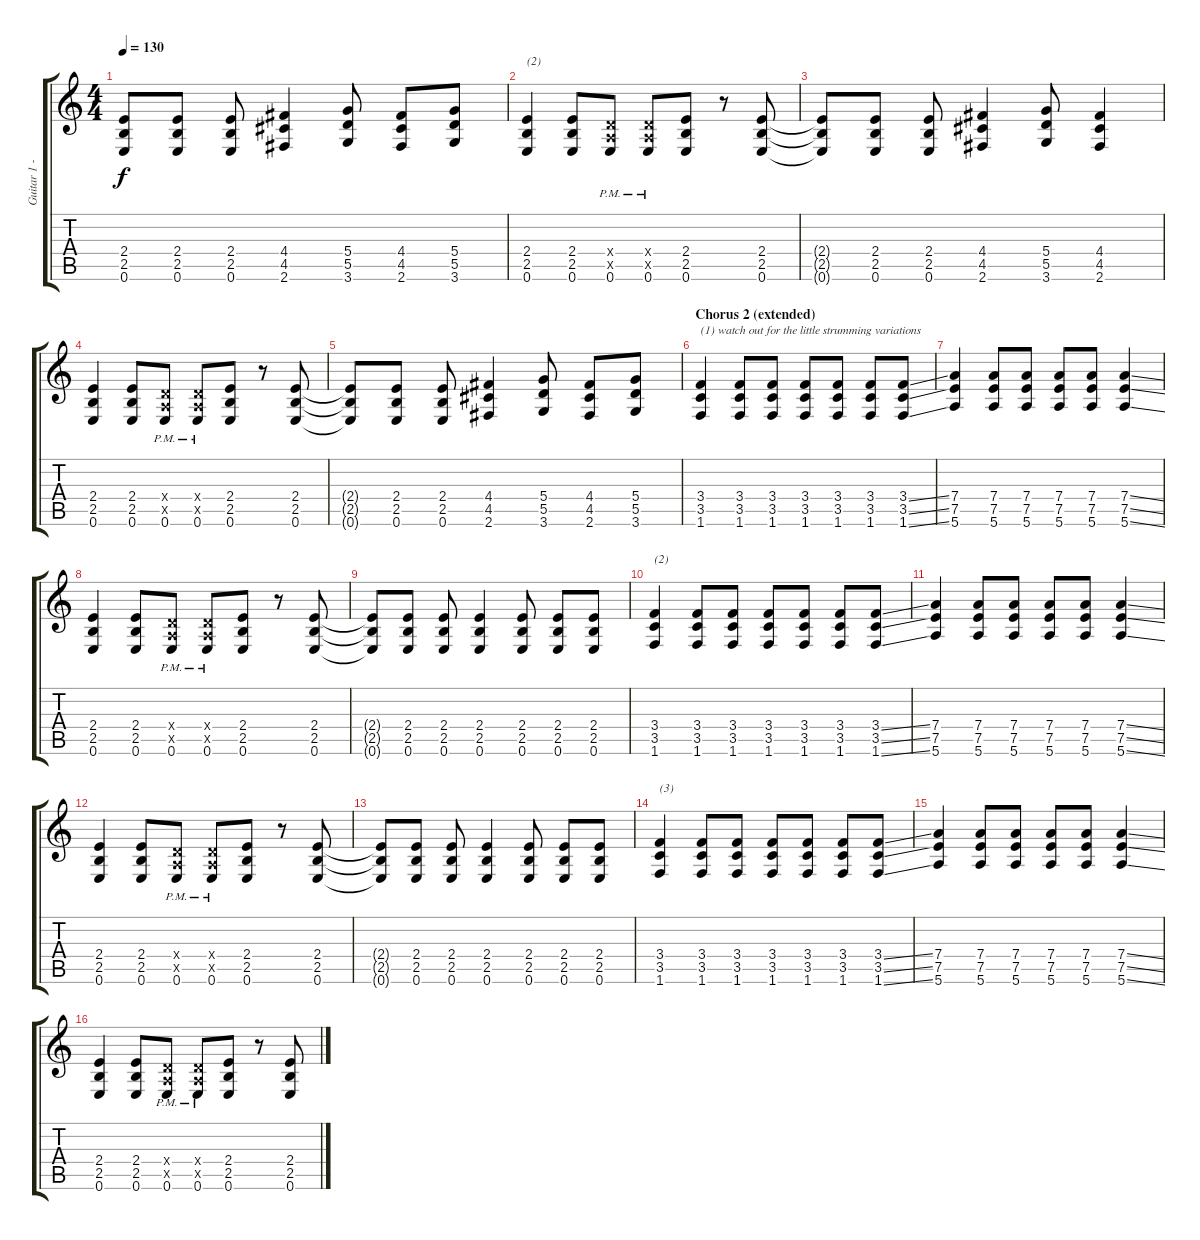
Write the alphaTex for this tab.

\track ("Guitar 1 - rythm" "Guitar 1 -") {instrument distortionguitar}
\staff {score tabs}
\tuning (E4 B3 G3 D3 A2 E2) {hide}
\ts (4 4)
\tempo 130
\clef g2
\ks c
(2.4{t} 2.5{t} 0.6{t}).8{dy f} (2.4 2.5 0.6).8 (2.4 2.5 0.6).8 (4.4 4.5 2.6).4 (5.4 5.5 3.6).8 (4.4 4.5 2.6).8 (5.4 5.5 3.6).8 |
(2.4 2.5 0.6).4{txt "(2)"} (2.4 2.5 0.6).8 (0.4{x} 0.5{x} 0.6{pm}).8 (0.4{x} 0.5{x} 0.6{pm}).8 (2.4 2.5 0.6).8 r.8 (2.4 2.5 0.6).8 |
(2.4{t} 2.5{t} 0.6{t}).8 (2.4 2.5 0.6).8 (2.4 2.5 0.6).8 (4.4 4.5 2.6).4 (5.4 5.5 3.6).8 (4.4 4.5 2.6).4 |
(2.4 2.5 0.6).4 (2.4 2.5 0.6).8 (0.4{x} 0.5{x} 0.6{pm}).8 (0.4{x} 0.5{x} 0.6{pm}).8 (2.4 2.5 0.6).8 r.8 (2.4 2.5 0.6).8 |
(2.4{t} 2.5{t} 0.6{t}).8 (2.4 2.5 0.6).8 (2.4 2.5 0.6).8 (4.4 4.5 2.6).4 (5.4 5.5 3.6).8 (4.4 4.5 2.6).8 (5.4 5.5 3.6).8 |
\section ("" "Chorus 2 (extended)")
(3.4 3.5 1.6).4{txt "(1) watch out for the little strumming variations"} (3.4 3.5 1.6).8 (3.4 3.5 1.6).8 (3.4 3.5 1.6).8 (3.4 3.5 1.6).8 (3.4 3.5 1.6).8 (3.4{ss} 3.5{ss} 1.6{ss}).8 |
(7.4 7.5 5.6).4 (7.4 7.5 5.6).8 (7.4 7.5 5.6).8 (7.4 7.5 5.6).8 (7.4 7.5 5.6).8 (7.4{ss} 7.5{ss} 5.6{ss}).4 |
(2.4 2.5 0.6).4 (2.4 2.5 0.6).8 (0.4{x} 0.5{x} 0.6{pm}).8 (0.4{x} 0.5{x} 0.6{pm}).8 (2.4 2.5 0.6).8 r.8 (2.4 2.5 0.6).8 |
(2.4{t} 2.5{t} 0.6{t}).8 (2.4 2.5 0.6).8 (2.4 2.5 0.6).8 (2.4 2.5 0.6).4 (2.4 2.5 0.6).8 (2.4 2.5 0.6).8 (2.4 2.5 0.6).8 |
(3.4 3.5 1.6).4{txt "(2)"} (3.4 3.5 1.6).8 (3.4 3.5 1.6).8 (3.4 3.5 1.6).8 (3.4 3.5 1.6).8 (3.4 3.5 1.6).8 (3.4{ss} 3.5{ss} 1.6{ss}).8 |
(7.4 7.5 5.6).4 (7.4 7.5 5.6).8 (7.4 7.5 5.6).8 (7.4 7.5 5.6).8 (7.4 7.5 5.6).8 (7.4{ss} 7.5{ss} 5.6{ss}).4 |
(2.4 2.5 0.6).4 (2.4 2.5 0.6).8 (0.4{x} 0.5{x} 0.6{pm}).8 (0.4{x} 0.5{x} 0.6{pm}).8 (2.4 2.5 0.6).8 r.8 (2.4 2.5 0.6).8 |
(2.4{t} 2.5{t} 0.6{t}).8 (2.4 2.5 0.6).8 (2.4 2.5 0.6).8 (2.4 2.5 0.6).4 (2.4 2.5 0.6).8 (2.4 2.5 0.6).8 (2.4 2.5 0.6).8 |
(3.4 3.5 1.6).4{txt "(3)"} (3.4 3.5 1.6).8 (3.4 3.5 1.6).8 (3.4 3.5 1.6).8 (3.4 3.5 1.6).8 (3.4 3.5 1.6).8 (3.4{ss} 3.5{ss} 1.6{ss}).8 |
(7.4 7.5 5.6).4 (7.4 7.5 5.6).8 (7.4 7.5 5.6).8 (7.4 7.5 5.6).8 (7.4 7.5 5.6).8 (7.4{ss} 7.5{ss} 5.6{ss}).4 |
(2.4 2.5 0.6).4 (2.4 2.5 0.6).8 (0.4{x} 0.5{x} 0.6{pm}).8 (0.4{x} 0.5{x} 0.6{pm}).8 (2.4 2.5 0.6).8 r.8 (2.4 2.5 0.6).8
